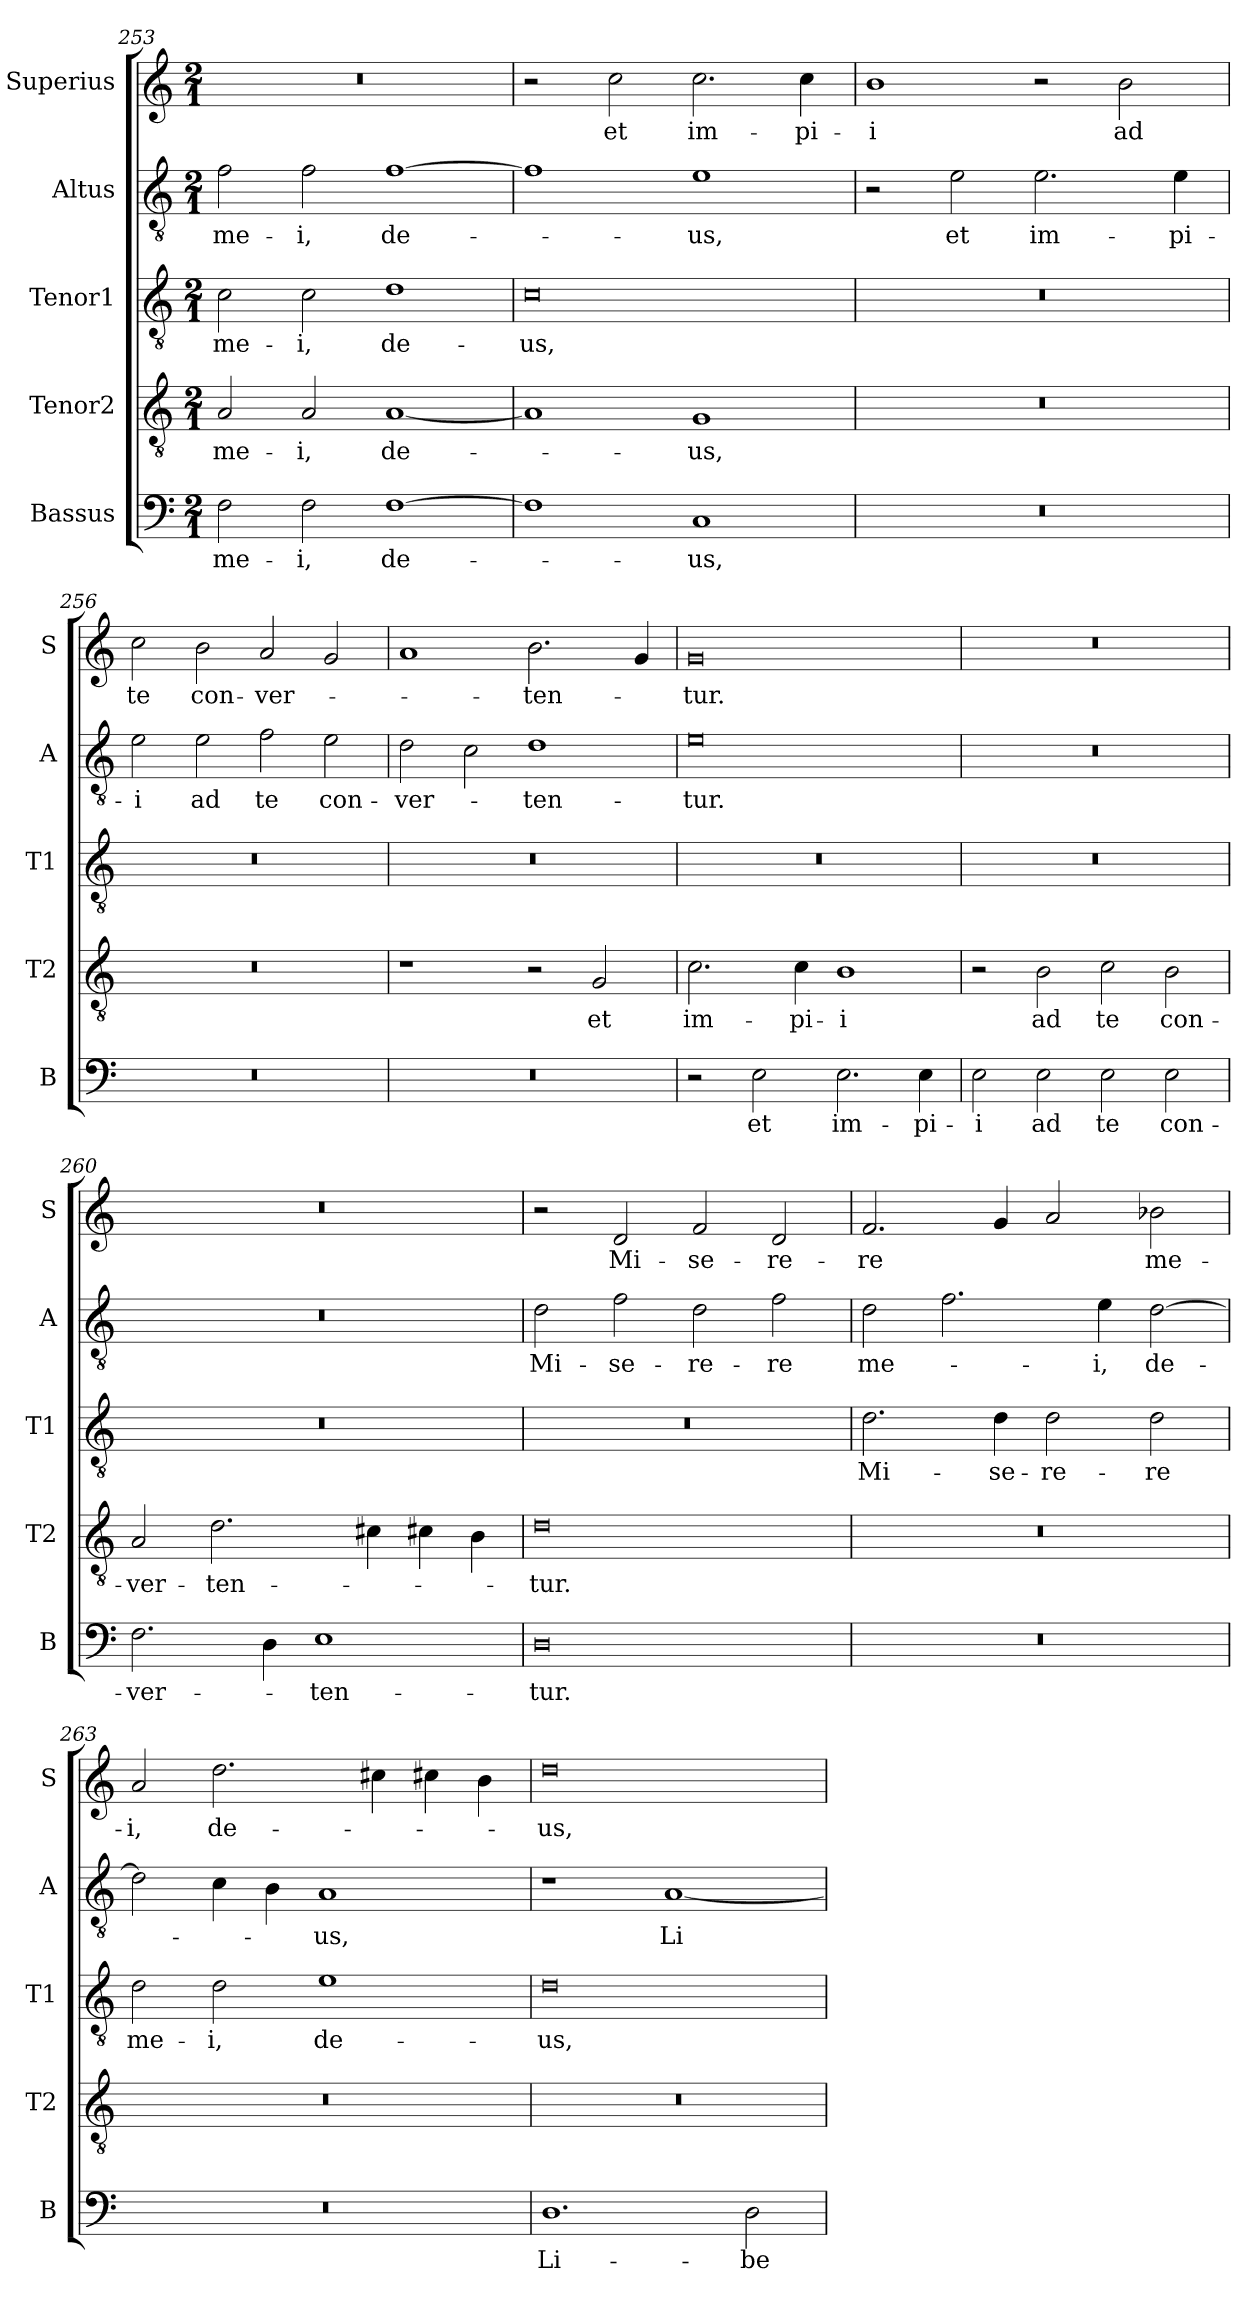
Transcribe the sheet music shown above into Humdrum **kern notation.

**kern	**text	**kern	**text	**kern	**text	**kern	**text	**kern	**text
*part5	*part5	*part4	*part4	*part3	*part3	*part2	*part2	*part1	*part1
*staff5	*staff5	*staff4	*staff4	*staff3	*staff3	*staff2	*staff2	*staff1	*staff1
*I"Bassus	*	*I"Tenor2	*	*I"Tenor1	*	*I"Altus	*	*I"Superius	*
*I'B	*	*I'T2	*	*I'T1	*	*I'A	*	*I'S	*
*clefF4	*	*clefGv2	*	*clefGv2	*	*clefGv2	*	*clefG2	*
*k[]	*	*k[]	*	*k[]	*	*k[]	*	*k[]	*
*M2/1	*	*M2/1	*	*M2/1	*	*M2/1	*	*M2/1	*
=253	=253	=253	=253	=253	=253	=253	=253	=253	=253
2F	me-	2A	me-	2c	me-	2f	me-	0r	.
2F	-i,	2A	-i,	2c	-i,	2f	-i,	.	.
[1F	de-	[1A	de-	1d	de-	[1f	de-	.	.
=254	=254	=254	=254	=254	=254	=254	=254	=254	=254
1F]	.	1A]	.	0c	-us,	1f]	.	2r	.
.	.	.	.	.	.	.	.	2cc	et
1C	-us,	1G	-us,	.	.	1e	-us,	2.cc	im-
.	.	.	.	.	.	.	.	4cc	-pi-
=255	=255	=255	=255	=255	=255	=255	=255	=255	=255
0r	.	0r	.	0r	.	2r	.	1b	-i
.	.	.	.	.	.	2e	et	.	.
.	.	.	.	.	.	2.e	im-	2r	.
.	.	.	.	.	.	.	.	2b	ad
.	.	.	.	.	.	4e	-pi-	.	.
=256	=256	=256	=256	=256	=256	=256	=256	=256	=256
0r	.	0r	.	0r	.	2e	-i	2cc	te
.	.	.	.	.	.	2e	ad	2b	con-
.	.	.	.	.	.	2f	te	2a	-ver-
.	.	.	.	.	.	2e	con-	2g	.
=257	=257	=257	=257	=257	=257	=257	=257	=257	=257
0r	.	1r	.	0r	.	2d	-ver-	1a	.
.	.	.	.	.	.	2c	.	.	.
.	.	2r	.	.	.	1d	-ten-	2.b	-ten-
.	.	2G	et	.	.	.	.	.	.
.	.	.	.	.	.	.	.	4g	.
=258	=258	=258	=258	=258	=258	=258	=258	=258	=258
2r	.	2.c	im-	0r	.	0e	-tur.	0g	-tur.
2E	et	.	.	.	.	.	.	.	.
.	.	4c	-pi-	.	.	.	.	.	.
2.E	im-	1B	-i	.	.	.	.	.	.
4E	-pi-	.	.	.	.	.	.	.	.
=259	=259	=259	=259	=259	=259	=259	=259	=259	=259
2E	-i	2r	.	0r	.	0r	.	0r	.
2E	ad	2B	ad	.	.	.	.	.	.
2E	te	2c	te	.	.	.	.	.	.
2E	con-	2B	con-	.	.	.	.	.	.
=260	=260	=260	=260	=260	=260	=260	=260	=260	=260
2.F	-ver-	2A	-ver-	0r	.	0r	.	0r	.
.	.	2.d	-ten-	.	.	.	.	.	.
4D	.	.	.	.	.	.	.	.	.
1E	-ten-	.	.	.	.	.	.	.	.
.	.	4c#X	.	.	.	.	.	.	.
.	.	4c#X	.	.	.	.	.	.	.
.	.	4B	.	.	.	.	.	.	.
=261	=261	=261	=261	=261	=261	=261	=261	=261	=261
0D	-tur.	0d	-tur.	0r	.	2d	Mi-	2r	.
.	.	.	.	.	.	2f	-se-	2d	Mi-
.	.	.	.	.	.	2d	-re-	2f	-se-
.	.	.	.	.	.	2f	-re	2d	-re-
=262	=262	=262	=262	=262	=262	=262	=262	=262	=262
0r	.	0r	.	2.d	Mi-	2d	me-	2.f	-re
.	.	.	.	.	.	2.f	.	.	.
.	.	.	.	4d	-se-	.	.	4g	.
.	.	.	.	2d	-re-	.	.	2a	.
.	.	.	.	.	.	4e	-i,	.	.
.	.	.	.	2d	-re	[2d	de-	2b-X	me-
=263	=263	=263	=263	=263	=263	=263	=263	=263	=263
0r	.	0r	.	2d	me-	2d]	.	2a	-i,
.	.	.	.	2d	-i,	4c	.	2.dd	de-
.	.	.	.	.	.	4B	.	.	.
.	.	.	.	1e	de-	1A	-us,	.	.
.	.	.	.	.	.	.	.	4cc#X	.
.	.	.	.	.	.	.	.	4cc#X	.
.	.	.	.	.	.	.	.	4b	.
=264	=264	=264	=264	=264	=264	=264	=264	=264	=264
1.D	Li-	0r	.	0d	-us,	1r	.	0dd	-us,
.	.	.	.	.	.	[1A	Li-	.	.
2D	-be-	.	.	.	.	.	.	.	.
=	=	=	=	=	=	=	=	=	=
*-	*-	*-	*-	*-	*-	*-	*-	*-	*-
